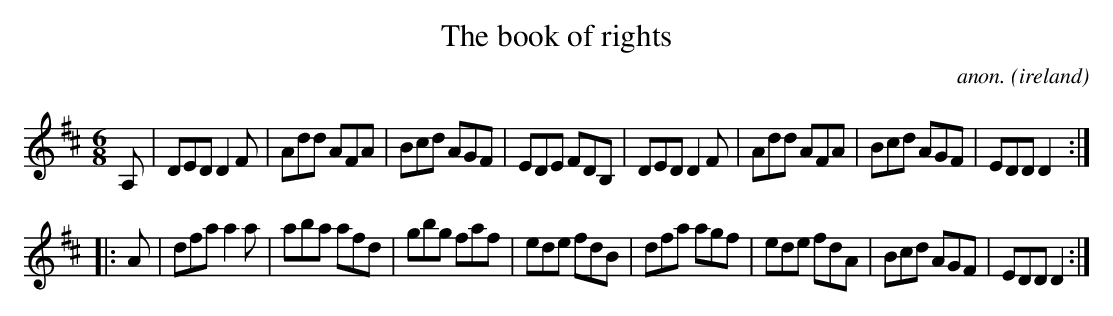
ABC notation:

X:1
T:The book of rights
O:ireland
C:anon.
M:6/8
L:1/8
K:D
A,|DED D2F|Add AFA|Bcd AGF|EDE FDB,|DED D2F|Add AFA|Bcd AGF|EDD D2:|
|:A|dfa a2a|aba afd|gbg faf|ede fdB|dfa agf|ede fdA|Bcd AGF|EDD D2:|
